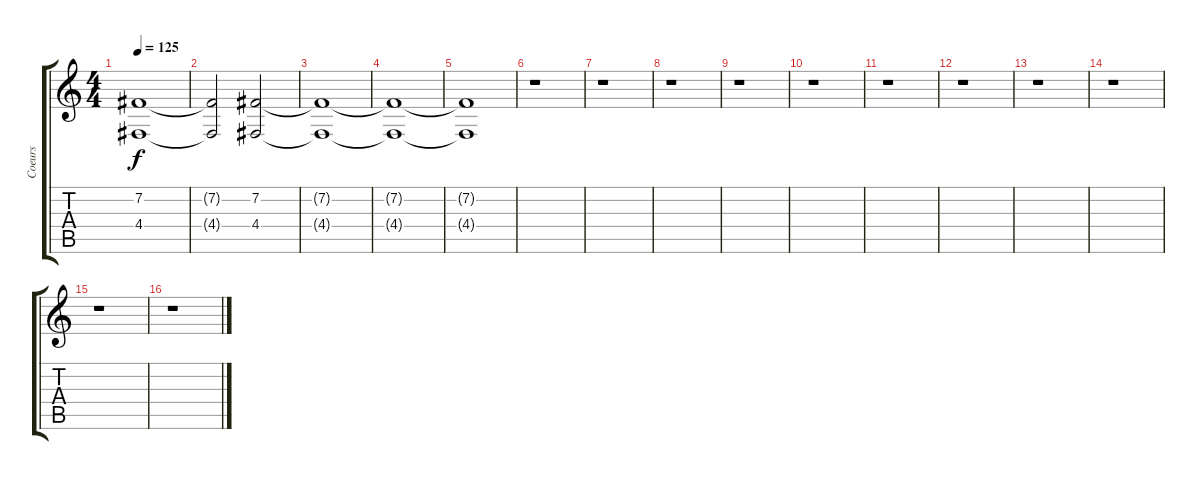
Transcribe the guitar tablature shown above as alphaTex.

\track ("Coeurs" "Coeurs") {instrument choiraahs}
\staff {score tabs}
\tuning (E4 B3 G3 D3 A2 E2) {hide}
\ts (4 4)
\tempo 125
\clef g2
\ks c
(7.2{t} 4.4{t}).1{dy f} |
(7.2{t} 4.4{t}).2 (7.2 4.4).2 |
(7.2{t} 4.4{t}).1 |
(7.2{t} 4.4{t}).1 |
(7.2{t} 4.4{t}).1 |
r.1 |
r.1 |
r.1 |
r.1 |
r.1 |
r.1 |
r.1 |
r.1 |
r.1 |
r.1 |
r.1
